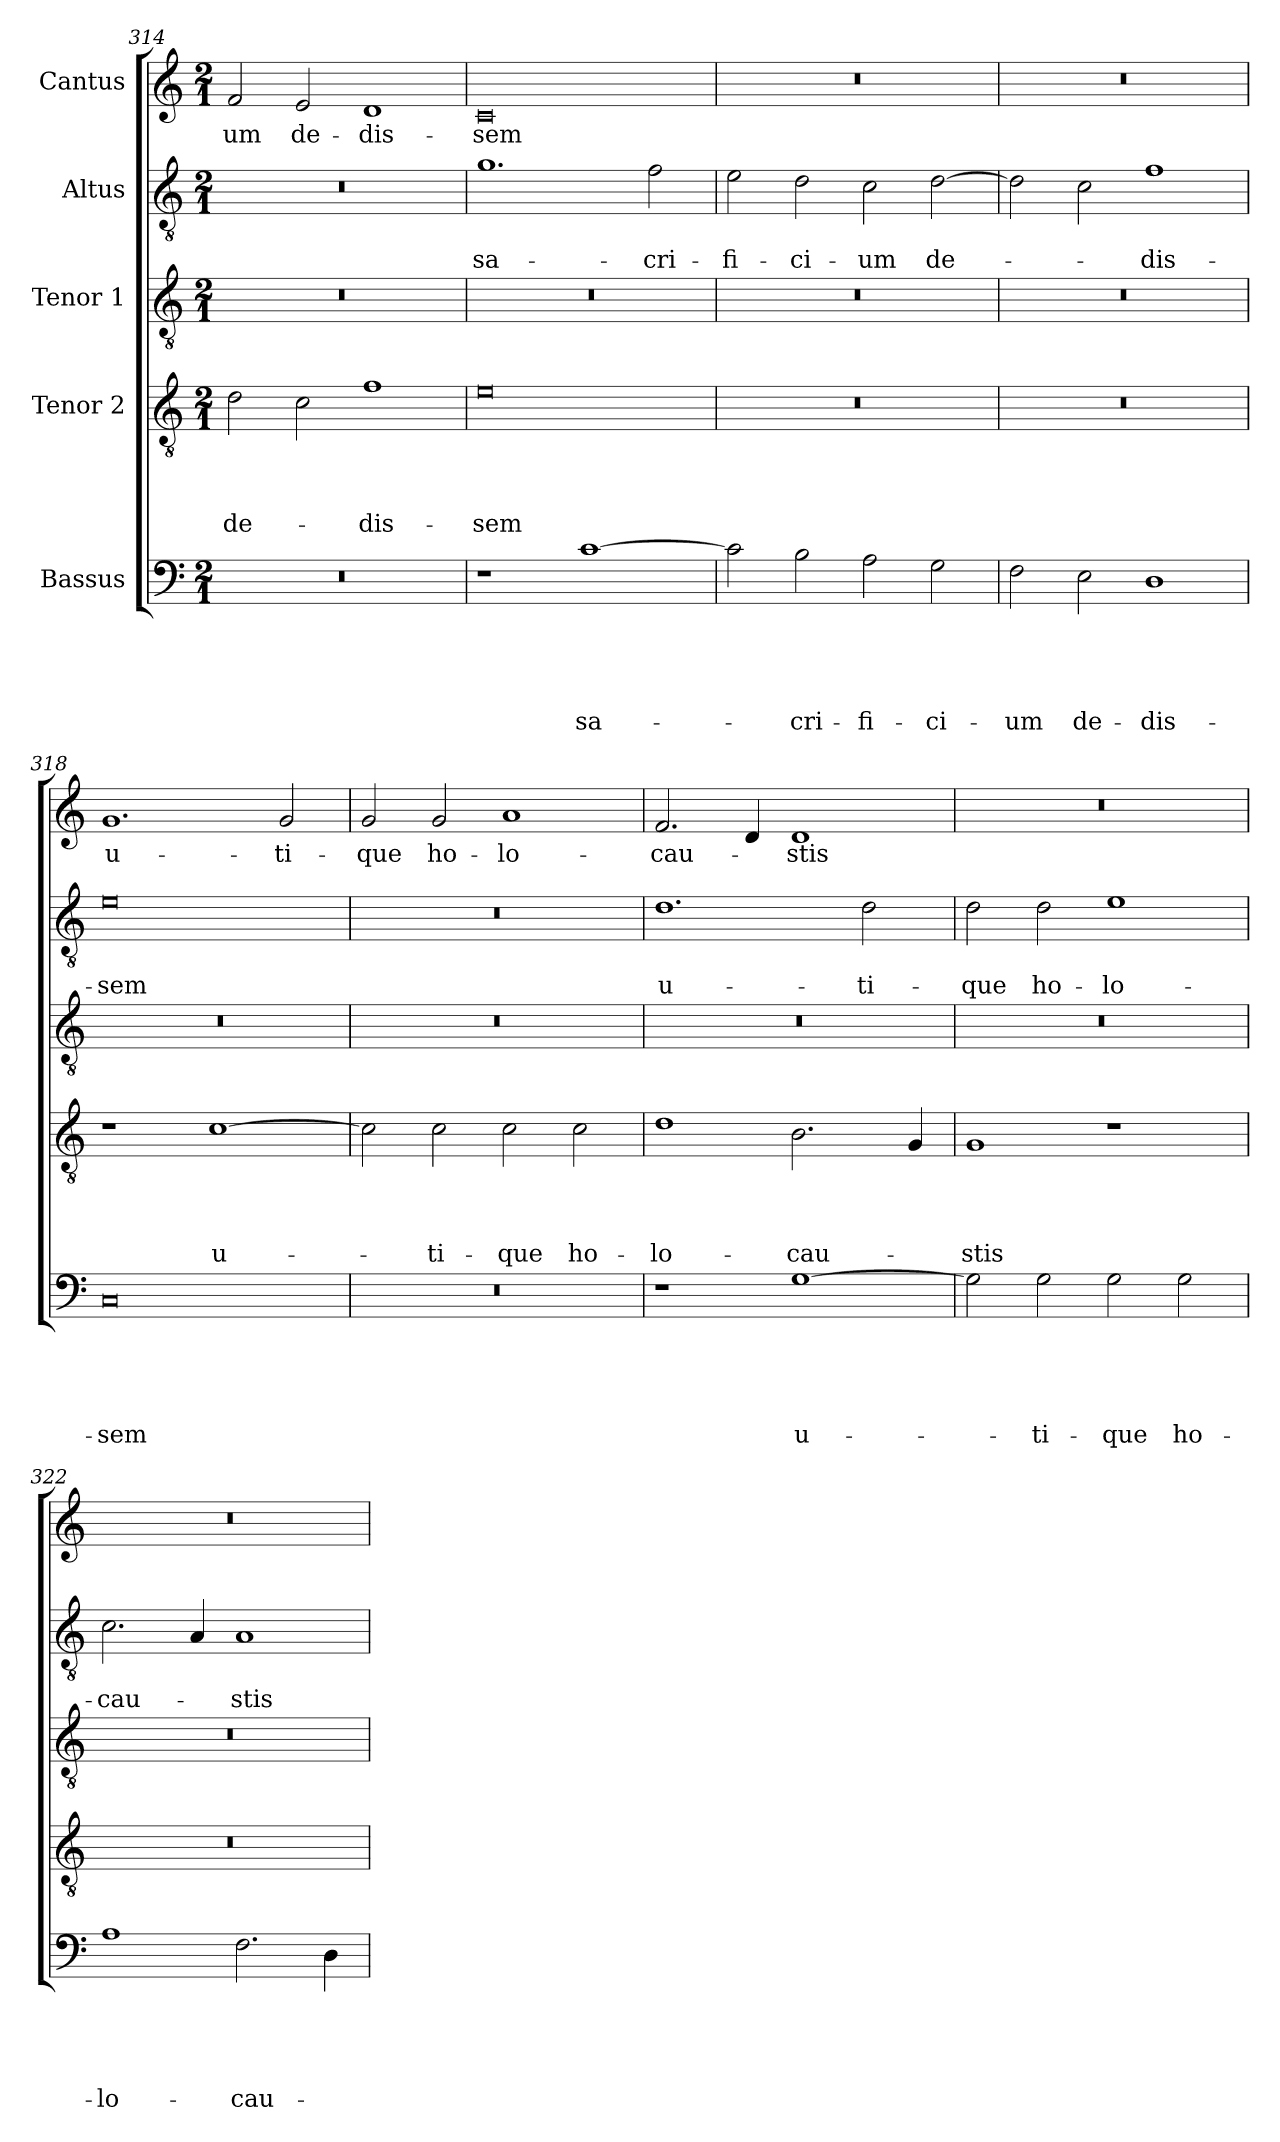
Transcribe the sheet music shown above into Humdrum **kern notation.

**kern	**text	**text	**text	**text	**text	**kern	**text	**text	**text	**text	**kern	**kern	**text	**text	**kern	**text
*part5	*part5	*part5	*part5	*part5	*part5	*part4	*part4	*part4	*part4	*part4	*part3	*part2	*part2	*part2	*part1	*part1
*staff5	*staff5	*staff5	*staff5	*staff5	*staff5	*staff4	*staff4	*staff4	*staff4	*staff4	*staff3	*staff2	*staff2	*staff2	*staff1	*staff1
*I"Bassus	*	*	*	*	*	*I"Tenor 2	*	*	*	*	*I"Tenor 1	*I"Altus	*	*	*I"Cantus	*
!!LO:PB:g=z
*clefF4	*	*	*	*	*	*clefGv2	*	*	*	*	*clefGv2	*clefGv2	*	*	*clefG2	*
*k[]	*	*	*	*	*	*k[]	*	*	*	*	*k[]	*k[]	*	*	*k[]	*
*C:	*	*	*	*	*	*C:	*	*	*	*	*C:	*C:	*	*	*C:	*
*M2/1	*	*	*	*	*	*M2/1	*	*	*	*	*M2/1	*M2/1	*	*	*M2/1	*
=314	=314	=314	=314	=314	=314	=314	=314	=314	=314	=314	=314	=314	=314	=314	=314	=314
!	!	!	!	!	!	!	!	!	!	!LO:LY:b	!	!	!	!	!	!LO:LY:b
0r	.	.	.	.	.	2d\	.	.	.	de-	0r	0r	.	.	2f/	-um
!	!	!	!	!	!	!	!	!	!	!	!	!	!	!	!	!LO:LY:b
.	.	.	.	.	.	2c\	.	.	.	.	.	.	.	.	2e/	de-
!	!	!	!	!	!	!	!	!	!	!LO:LY:b	!	!	!	!	!	!LO:LY:b
.	.	.	.	.	.	1f	.	.	.	-dis-	.	.	.	.	1d	-dis-
=315	=315	=315	=315	=315	=315	=315	=315	=315	=315	=315	=315	=315	=315	=315	=315	=315
!	!	!	!	!	!	!	!	!	!	!LO:LY:b	!	!	!	!LO:LY:b	!	!LO:LY:b
1r	.	.	.	.	.	0e	.	.	.	-sem	0r	1.g	.	sa-	0c	-sem
!	!	!	!	!	!LO:LY:b	!	!	!	!	!	!	!	!	!	!	!
[1c	.	.	.	.	sa-	.	.	.	.	.	.	.	.	.	.	.
!	!	!	!	!	!	!	!	!	!	!	!	!	!	!LO:LY:b	!	!
.	.	.	.	.	.	.	.	.	.	.	.	2f\	.	-cri-	.	.
=316	=316	=316	=316	=316	=316	=316	=316	=316	=316	=316	=316	=316	=316	=316	=316	=316
!	!	!	!	!	!	!	!	!	!	!	!	!	!	!LO:LY:b	!	!
2c\]	.	.	.	.	.	0r	.	.	.	.	0r	2e\	.	-fi-	0r	.
!	!	!	!	!	!LO:LY:b	!	!	!	!	!	!	!	!	!LO:LY:b	!	!
2B\	.	.	.	.	-cri-	.	.	.	.	.	.	2d\	.	-ci-	.	.
!	!	!	!	!	!LO:LY:b	!	!	!	!	!	!	!	!	!LO:LY:b	!	!
2A\	.	.	.	.	-fi-	.	.	.	.	.	.	2c\	.	-um	.	.
!	!	!	!	!	!LO:LY:b	!	!	!	!	!	!	!	!	!LO:LY:b	!	!
2G\	.	.	.	.	-ci-	.	.	.	.	.	.	[2d\	.	de-	.	.
=317	=317	=317	=317	=317	=317	=317	=317	=317	=317	=317	=317	=317	=317	=317	=317	=317
!	!	!	!	!	!LO:LY:b	!	!	!	!	!	!	!	!	!	!	!
2F\	.	.	.	.	-um	0r	.	.	.	.	0r	2d\]	.	.	0r	.
!	!	!	!	!	!LO:LY:b	!	!	!	!	!	!	!	!	!	!	!
2E\	.	.	.	.	de-	.	.	.	.	.	.	2c\	.	.	.	.
!	!	!	!	!	!LO:LY:b	!	!	!	!	!	!	!	!	!LO:LY:b	!	!
1D	.	.	.	.	-dis-	.	.	.	.	.	.	1f	.	-dis-	.	.
=318	=318	=318	=318	=318	=318	=318	=318	=318	=318	=318	=318	=318	=318	=318	=318	=318
!	!	!	!	!	!LO:LY:b	!	!	!	!	!	!	!	!	!LO:LY:b	!	!LO:LY:b
0C	.	.	.	.	-sem	1r	.	.	.	.	0r	0e	.	-sem	1.g	u-
!	!	!	!	!	!	!	!	!	!	!LO:LY:b	!	!	!	!	!	!
.	.	.	.	.	.	[1c	.	.	.	u-	.	.	.	.	.	.
!	!	!	!	!	!	!	!	!	!	!	!	!	!	!	!	!LO:LY:b
.	.	.	.	.	.	.	.	.	.	.	.	.	.	.	2g/	-ti-
=319	=319	=319	=319	=319	=319	=319	=319	=319	=319	=319	=319	=319	=319	=319	=319	=319
!	!	!	!	!	!	!	!	!	!	!	!	!	!	!	!	!LO:LY:b
0r	.	.	.	.	.	2c\]	.	.	.	.	0r	0r	.	.	2g/	-que
!	!	!	!	!	!	!	!	!	!	!LO:LY:b	!	!	!	!	!	!LO:LY:b
.	.	.	.	.	.	2c\	.	.	.	-ti-	.	.	.	.	2g/	ho-
!	!	!	!	!	!	!	!	!	!	!LO:LY:b	!	!	!	!	!	!LO:LY:b
.	.	.	.	.	.	2c\	.	.	.	-que	.	.	.	.	1a	-lo-
!	!	!	!	!	!	!	!	!	!	!LO:LY:b	!	!	!	!	!	!
.	.	.	.	.	.	2c\	.	.	.	ho-	.	.	.	.	.	.
=320	=320	=320	=320	=320	=320	=320	=320	=320	=320	=320	=320	=320	=320	=320	=320	=320
!	!	!	!	!	!	!	!	!	!	!LO:LY:b	!	!	!	!LO:LY:b	!	!LO:LY:b
1r	.	.	.	.	.	1d	.	.	.	-lo-	0r	1.d	.	u-	2.f/	-cau-
.	.	.	.	.	.	.	.	.	.	.	.	.	.	.	4d/	.
!	!	!	!	!	!LO:LY:b	!	!	!	!	!LO:LY:b	!	!	!	!	!	!LO:LY:b
[1G	.	.	.	.	u-	2.B\	.	.	.	-cau-	.	.	.	.	1d	-stis
!	!	!	!	!	!	!	!	!	!	!	!	!	!	!LO:LY:b	!	!
.	.	.	.	.	.	.	.	.	.	.	.	2d\	.	-ti-	.	.
.	.	.	.	.	.	4G/	.	.	.	.	.	.	.	.	.	.
!!LO:LB:g=z
=321	=321	=321	=321	=321	=321	=321	=321	=321	=321	=321	=321	=321	=321	=321	=321	=321
!	!	!	!	!	!	!	!	!	!	!LO:LY:b	!	!	!	!LO:LY:b	!	!
2G\]	.	.	.	.	.	1G	.	.	.	-stis	0r	2d\	.	-que	0r	.
!	!	!	!	!	!LO:LY:b	!	!	!	!	!	!	!	!	!LO:LY:b	!	!
2G\	.	.	.	.	-ti-	.	.	.	.	.	.	2d\	.	ho-	.	.
!	!	!	!	!	!LO:LY:b	!	!	!	!	!	!	!	!	!LO:LY:b	!	!
2G\	.	.	.	.	-que	1r	.	.	.	.	.	1e	.	-lo-	.	.
!	!	!	!	!	!LO:LY:b	!	!	!	!	!	!	!	!	!	!	!
2G\	.	.	.	.	ho-	.	.	.	.	.	.	.	.	.	.	.
=322	=322	=322	=322	=322	=322	=322	=322	=322	=322	=322	=322	=322	=322	=322	=322	=322
!	!	!	!	!	!LO:LY:b	!	!	!	!	!	!	!	!	!LO:LY:b	!	!
1A	.	.	.	.	-lo-	0r	.	.	.	.	0r	2.c\	.	-cau-	0r	.
.	.	.	.	.	.	.	.	.	.	.	.	4A/	.	.	.	.
!	!	!	!	!	!LO:LY:b	!	!	!	!	!	!	!	!	!LO:LY:b	!	!
2.F\	.	.	.	.	-cau-	.	.	.	.	.	.	1A	.	-stis	.	.
4D\	.	.	.	.	.	.	.	.	.	.	.	.	.	.	.	.
=	=	=	=	=	=	=	=	=	=	=	=	=	=	=	=	=
*-	*-	*-	*-	*-	*-	*-	*-	*-	*-	*-	*-	*-	*-	*-	*-	*-
